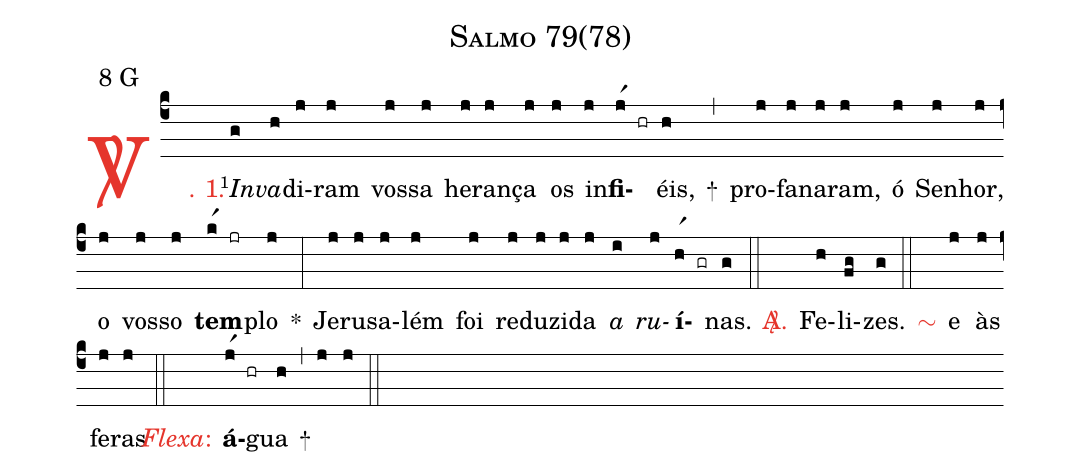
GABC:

name: Salmo 79(78);
mode: 8;
mode-differentia: G;
%%
(c4)

<c><sp>V/</sp>. 1.</c>() <v>\VSup{1}</v><i>In</i>(g)<i>va</i>(h)di(j)ram(j) vos(j)sa(j) he(j)ran(j)ça(j) os(j) in(j)<b>fi</b>(jr1 hr)éis,(h) +(,) pro(j)fa(j)na(j)ram,(j) ó(j) Se(j)nhor,(j) o(j) vos(j)so(j) <b>tem</b>(kr1 jr)plo(j) *(:) Je(j)ru(j)sa(j)lém(j) foi(j) re(j)du(j)zi(j)da(j) <i>a</i>(i) <i>ru</i>(j)<b>í</b>(hr1 gr)nas.(g) (::)

<nlba><c><sp>A/</sp>.</c>() Fe</nlba>(h)li(fg)zes.(g) (::)

<nlba><c><sp>~</sp></c>() e</nlba>(j) às(j) fe(j)ras(j) (::)

<nlba><c><i>Flexa</i>:</c>() <b>á</b></nlba>(jr1 hr)gua(h) +(,) (j) (j) (::)
